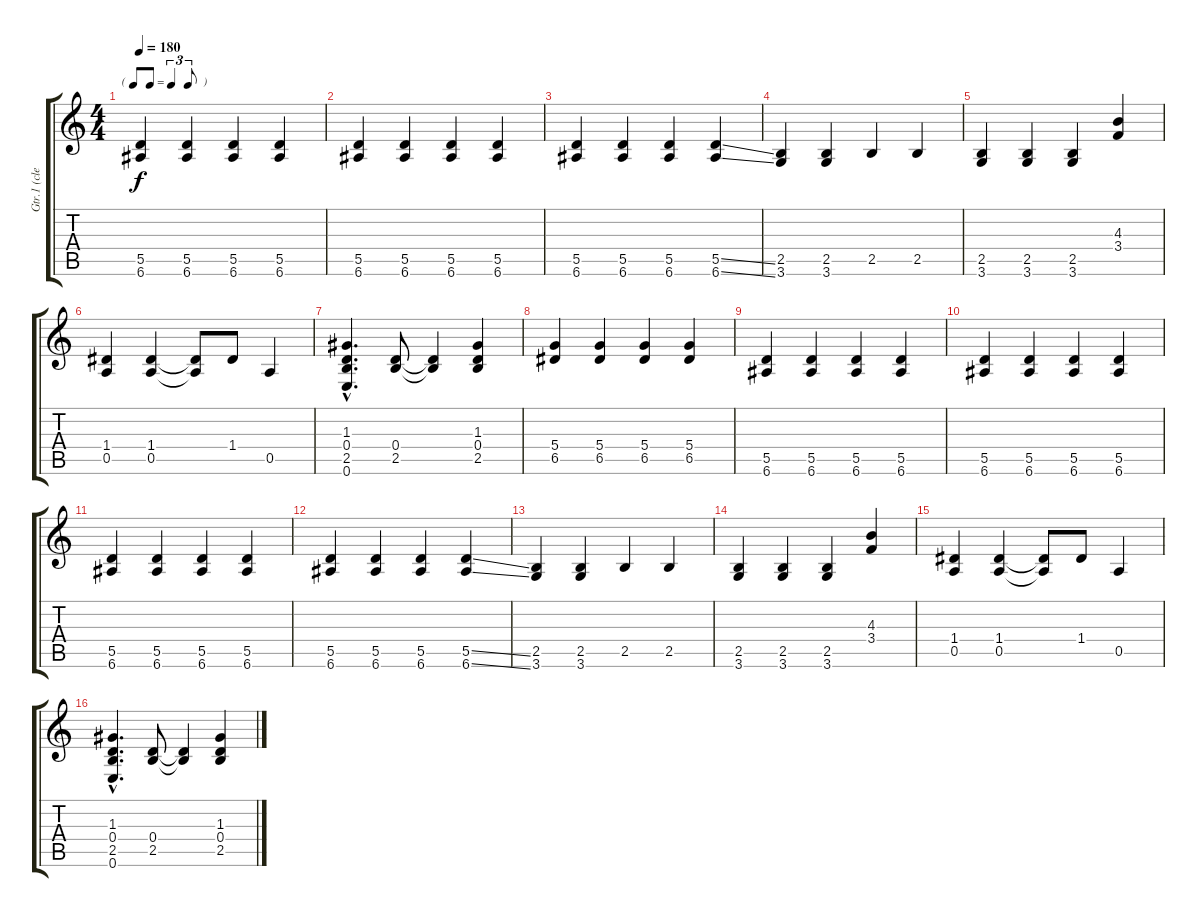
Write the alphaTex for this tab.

\track ("Gtr.1 (clean)" "Gtr.1 (cle") {instrument electricguitarjazz}
\staff {score tabs}
\tuning (E4 B3 G3 D3 A2 E2) {hide}
\ts (4 4)
\tf triplet8th
\tempo 180
\clef g2
\ks c
(5.5 6.6).4{dy f} (5.5 6.6).4 (5.5 6.6).4 (5.5 6.6).4 |
(5.5 6.6).4 (5.5 6.6).4 (5.5 6.6).4 (5.5 6.6).4 |
(5.5 6.6).4 (5.5 6.6).4 (5.5 6.6).4 (5.5{ss} 6.6{ss}).4 |
(2.5 3.6).4 (2.5 3.6).4 2.5.4 2.5.4 |
(2.5 3.6).4 (2.5 3.6).4 (2.5 3.6).4 (4.3 3.4).4 |
(1.4 0.5).4{instrument electricguitarjazz} (1.4 0.5).4 (1.4{t} 0.5{t}).8 1.4.8 0.5.4 |
(1.3{hac} 0.4{hac} 2.5{hac} 0.6{hac}).4{d} (0.4 2.5).8 (0.4{t} 2.5{t}).4 (1.3 0.4 2.5).4 |
(5.4 6.5).4 (5.4 6.5).4 (5.4 6.5).4 (5.4 6.5).4 |
(5.5 6.6).4{instrument electricguitarmuted} (5.5 6.6).4 (5.5 6.6).4 (5.5 6.6).4 |
(5.5 6.6).4 (5.5 6.6).4 (5.5 6.6).4 (5.5 6.6).4 |
(5.5 6.6).4 (5.5 6.6).4 (5.5 6.6).4 (5.5 6.6).4 |
(5.5 6.6).4 (5.5 6.6).4 (5.5 6.6).4 (5.5{ss} 6.6{ss}).4 |
(2.5 3.6).4 (2.5 3.6).4 2.5.4 2.5.4 |
(2.5 3.6).4 (2.5 3.6).4 (2.5 3.6).4 (4.3 3.4).4 |
(1.4 0.5).4{instrument electricguitarjazz} (1.4 0.5).4 (1.4{t} 0.5{t}).8 1.4.8 0.5.4 |
(1.3{hac} 0.4{hac} 2.5{hac} 0.6{hac}).4{d} (0.4 2.5).8 (0.4{t} 2.5{t}).4 (1.3 0.4 2.5).4
